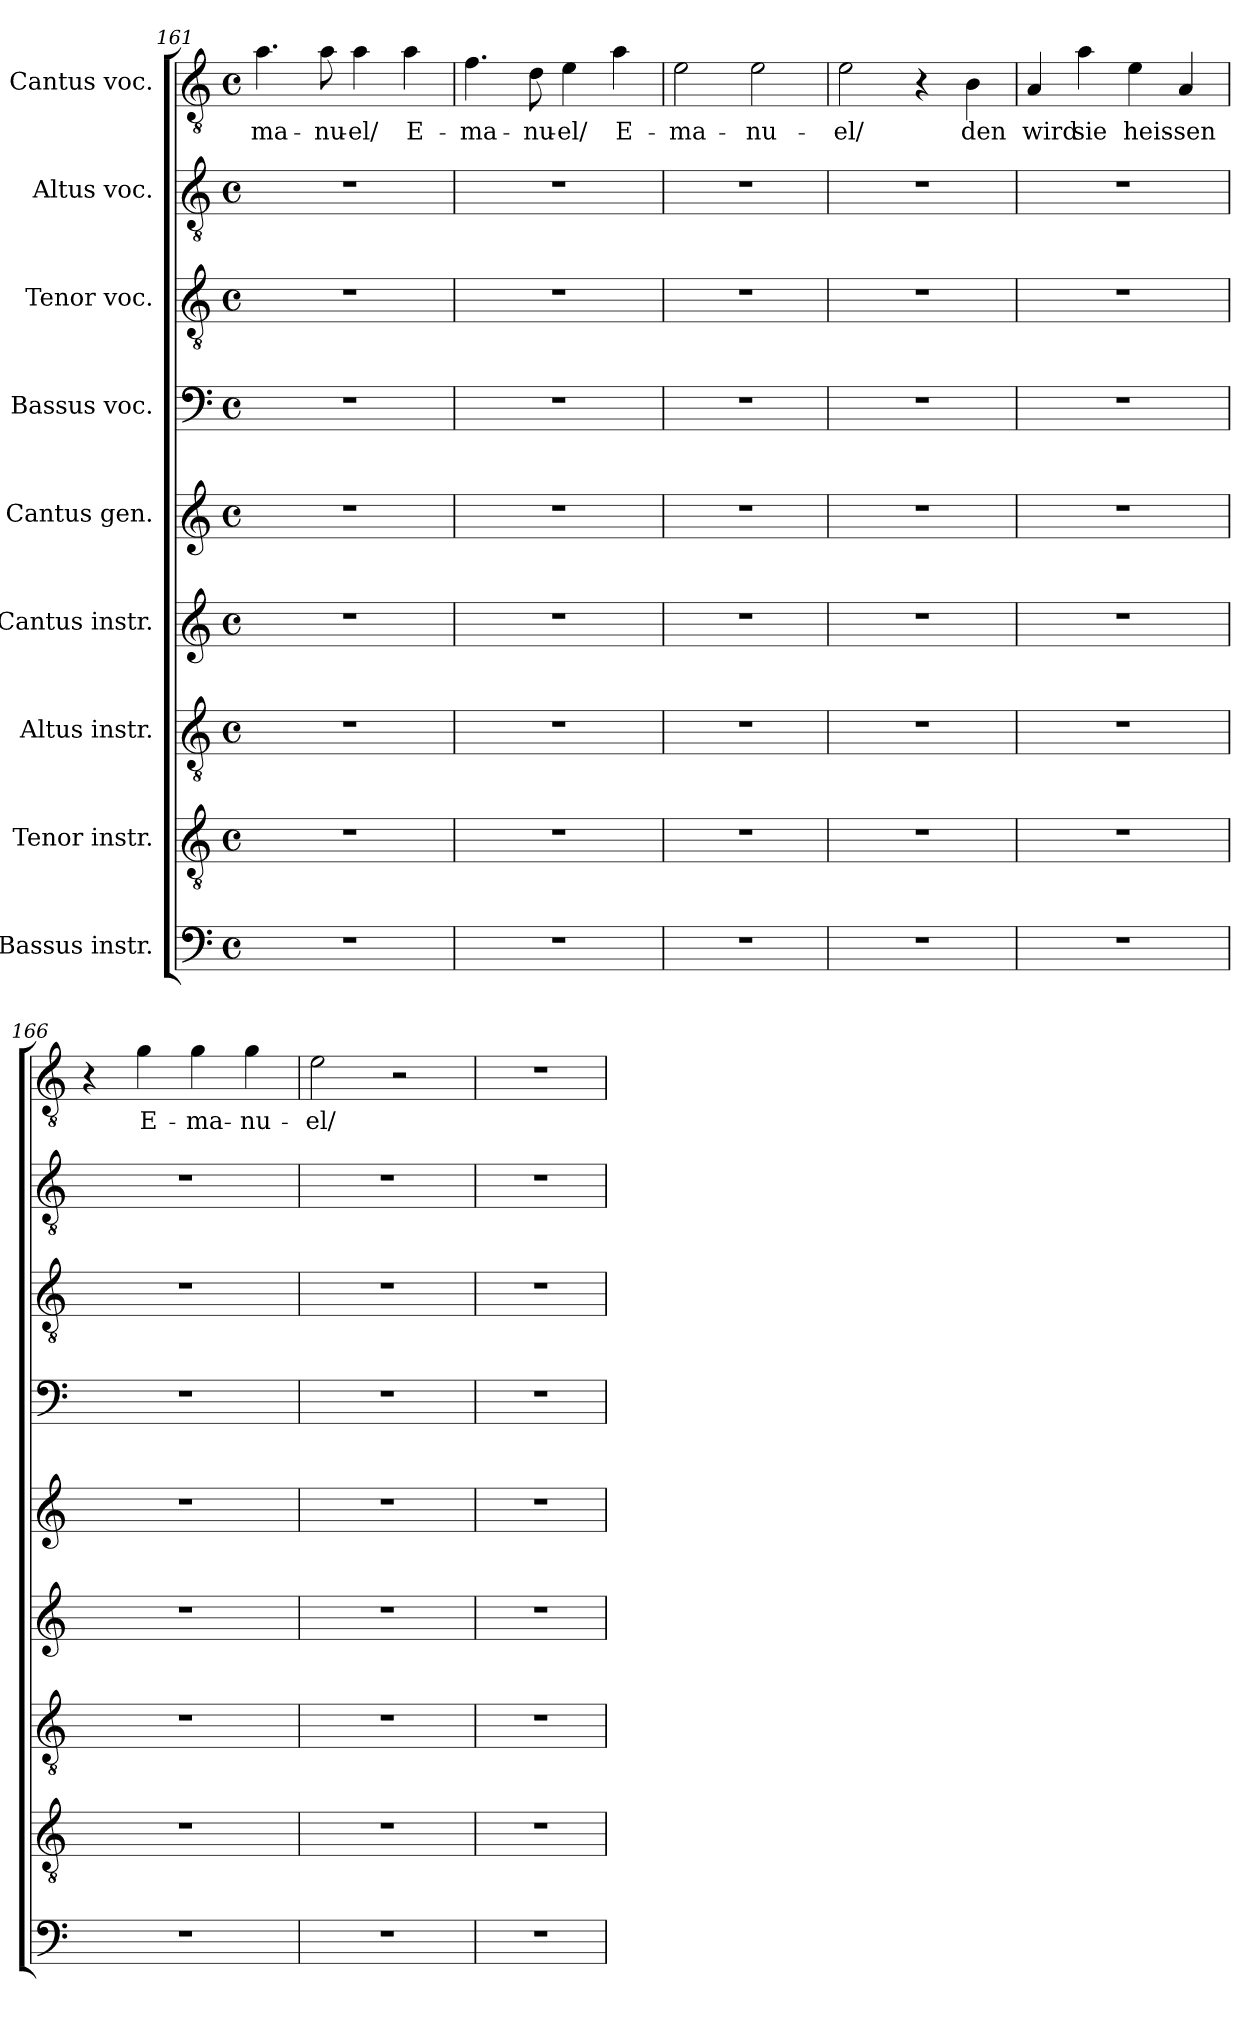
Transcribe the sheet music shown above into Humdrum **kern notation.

**kern	**kern	**kern	**kern	**kern	**kern	**kern	**kern	**kern	**text
*part9	*part8	*part7	*part6	*part5	*part4	*part3	*part2	*part1	*part1
*staff9	*staff8	*staff7	*staff6	*staff5	*staff4	*staff3	*staff2	*staff1	*staff1
*I"Bassus instr.	*I"Tenor instr.	*I"Altus instr.	*I"Cantus instr.	*I"Cantus gen.	*I"Bassus voc.	*I"Tenor voc.	*I"Altus voc.	*I"Cantus voc.	*
*clefF4	*clefGv2	*clefGv2	*clefG2	*clefG2	*clefF4	*clefGv2	*clefGv2	*clefGv2	*
*k[]	*k[]	*k[]	*k[]	*k[]	*k[]	*k[]	*k[]	*k[]	*
*C:	*C:	*C:	*C:	*C:	*C:	*C:	*C:	*C:	*
*M4/4	*M4/4	*M4/4	*M4/4	*M4/4	*M4/4	*M4/4	*M4/4	*M4/4	*
*met(c)	*met(c)	*met(c)	*met(c)	*met(c)	*met(c)	*met(c)	*met(c)	*met(c)	*
=161	=161	=161	=161	=161	=161	=161	=161	=161	=161
!	!	!	!	!	!	!	!	!	!LO:LY:b
1r	1r	1r	1r	1r	1r	1r	1r	4.a\	-ma-
!	!	!	!	!	!	!	!	!	!LO:LY:b
.	.	.	.	.	.	.	.	8a\	-nu-
!	!	!	!	!	!	!	!	!	!LO:LY:b
.	.	.	.	.	.	.	.	4a\	-el/
!	!	!	!	!	!	!	!	!	!LO:LY:b
.	.	.	.	.	.	.	.	4a\	E-
!!LO:LB:g=z
=162	=162	=162	=162	=162	=162	=162	=162	=162	=162
!	!	!	!	!	!	!	!	!	!LO:LY:b
1r	1r	1r	1r	1r	1r	1r	1r	4.f\	-ma-
!	!	!	!	!	!	!	!	!	!LO:LY:b
.	.	.	.	.	.	.	.	8d\	-nu-
!	!	!	!	!	!	!	!	!	!LO:LY:b:rj
.	.	.	.	.	.	.	.	4e\	-el/
!	!	!	!	!	!	!	!	!	!LO:LY:b
.	.	.	.	.	.	.	.	4a\	E-
=163	=163	=163	=163	=163	=163	=163	=163	=163	=163
!	!	!	!	!	!	!	!	!	!LO:LY:b
1r	1r	1r	1r	1r	1r	1r	1r	2e\	-ma-
!	!	!	!	!	!	!	!	!	!LO:LY:b
.	.	.	.	.	.	.	.	2e\	-nu-
=164	=164	=164	=164	=164	=164	=164	=164	=164	=164
!	!	!	!	!	!	!	!	!	!LO:LY:b
1r	1r	1r	1r	1r	1r	1r	1r	2e\	-el/
.	.	.	.	.	.	.	.	4r	.
!	!	!	!	!	!	!	!	!	!LO:LY:b
.	.	.	.	.	.	.	.	4B\	den
=165	=165	=165	=165	=165	=165	=165	=165	=165	=165
!	!	!	!	!	!	!	!	!	!LO:LY:b
1r	1r	1r	1r	1r	1r	1r	1r	4A/	wird
!	!	!	!	!	!	!	!	!	!LO:LY:b
.	.	.	.	.	.	.	.	4a\	sie
!	!	!	!	!	!	!	!	!	!LO:LY:b
.	.	.	.	.	.	.	.	4e\	heis-
!	!	!	!	!	!	!	!	!	!LO:LY:b
.	.	.	.	.	.	.	.	4A/	-sen
=166	=166	=166	=166	=166	=166	=166	=166	=166	=166
1r	1r	1r	1r	1r	1r	1r	1r	4r	.
!	!	!	!	!	!	!	!	!	!LO:LY:b
.	.	.	.	.	.	.	.	4g\	E-
!	!	!	!	!	!	!	!	!	!LO:LY:b
.	.	.	.	.	.	.	.	4g\	-ma-
!	!	!	!	!	!	!	!	!	!LO:LY:b
.	.	.	.	.	.	.	.	4g\	-nu-
=167	=167	=167	=167	=167	=167	=167	=167	=167	=167
!	!	!	!	!	!	!	!	!	!LO:LY:b
1r	1r	1r	1r	1r	1r	1r	1r	2e\	-el/
.	.	.	.	.	.	.	.	2r	.
!!LO:LB:g=z
=168	=168	=168	=168	=168	=168	=168	=168	=168	=168
1r	1r	1r	1r	1r	1r	1r	1r	1r	.
=	=	=	=	=	=	=	=	=	=
*-	*-	*-	*-	*-	*-	*-	*-	*-	*-
